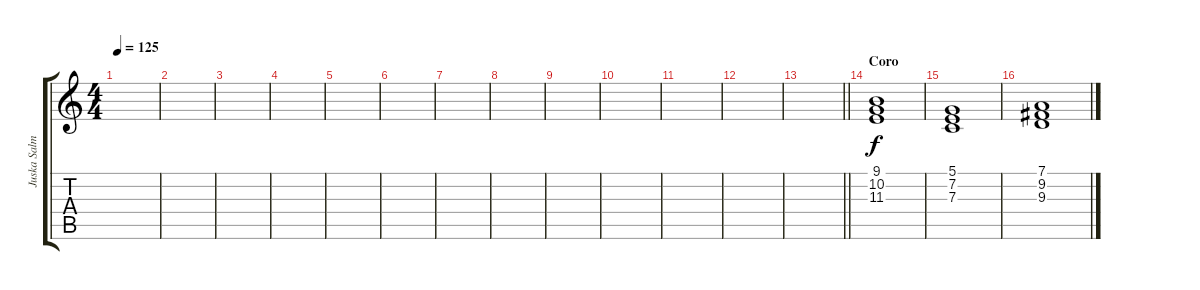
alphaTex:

\track ("Juska Salminen" "Juska Salm") {instrument tremolostrings}
\staff {score tabs}
\tuning (D4 A3 F3 C3 G2 D2) {hide}
\ts (4 4)
\tempo 125
\clef g2
\ks c
|
|
|
|
|
|
|
|
|
|
|
|
\barLineRight lightlight
|
\section ("" "Coro")
(9.1 10.2 11.3).1 |
(5.1 7.2 7.3).1 |
(7.1 9.2 9.3).1
